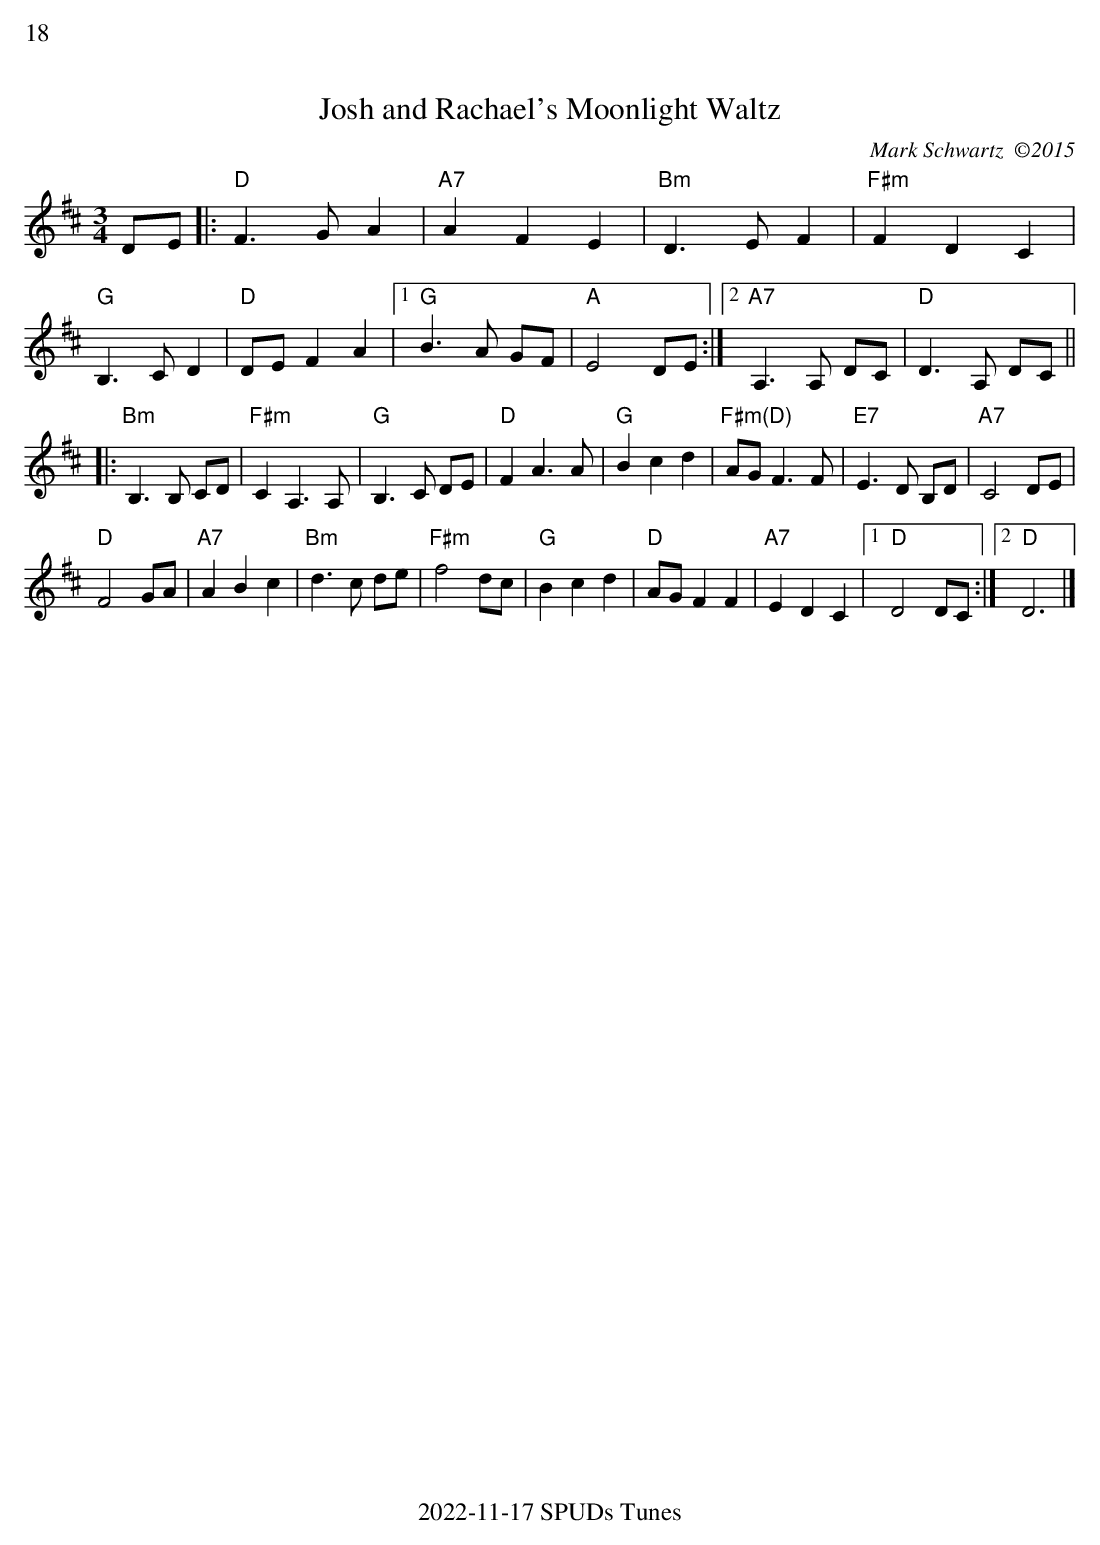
X:1
%%text 18
T: Josh and Rachael's Moonlight Waltz
C:Mark Schwartz  ©2015
M:3/4
L:1/4
K:D
D/E/|:"D"F>G A|"A7"AFE| "Bm"D>EF |"F#m"FDC|
"G"B,>CD|"D"D/E/FA|1"G"B>A G/F/| "A" E2 D/E/:|2"A7"A,>A, D/C/|"D"D>A, D/C/||
|: "Bm"B,>B, C/D/| "F#m"C A,>A,| "G"B,>C D/E/|"D"FA>A|\
"G"Bcd|"F#m(D)"A/G/F>F|"E7"E>D B,/D/|"A7"C2D/E/|
"D"F2 G/A/|"A7"ABc|"Bm"d>c d/e/|"F#m" f2 d/c/|\
"G" Bcd| "D" A/G/FF|"A7"EDC|1"D"D2D/C/:|2"D"D3|]
